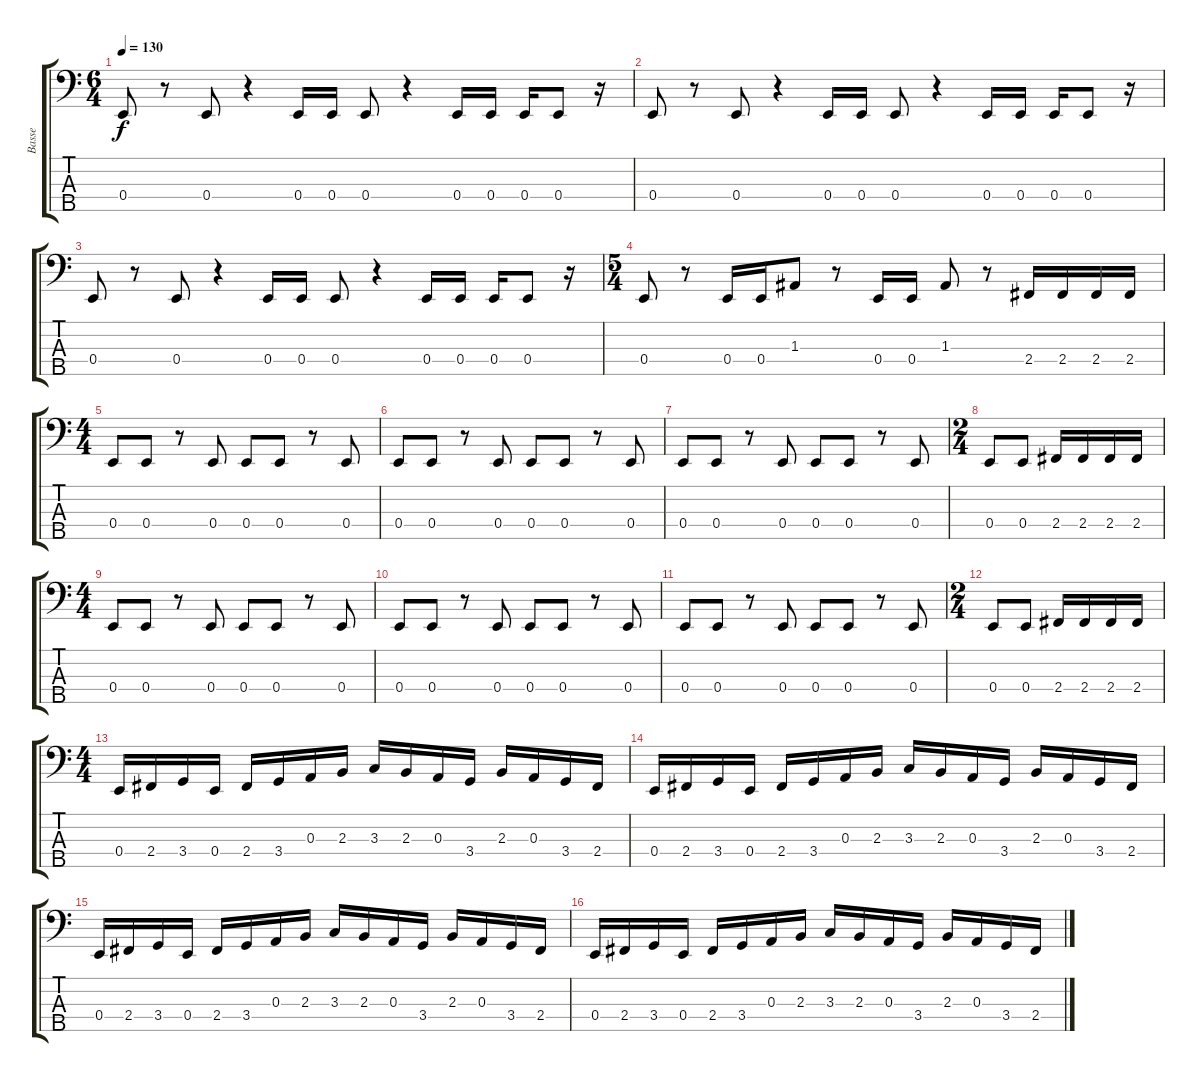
\track ("Basse" "Basse") {instrument electricbassfinger}
\staff {score tabs}
\tuning (G2 D2 A1 E1 B0) {hide}
\ts (6 4)
\tempo 130
\clef f4
\ks c
0.4.8{dy f} r.8 0.4.8 r.4 0.4.16 0.4.16 0.4.8 r.4 0.4.16 0.4.16 0.4.16 0.4.8 r.16 |
0.4.8 r.8 0.4.8 r.4 0.4.16 0.4.16 0.4.8 r.4 0.4.16 0.4.16 0.4.16 0.4.8 r.16 |
0.4.8 r.8 0.4.8 r.4 0.4.16 0.4.16 0.4.8 r.4 0.4.16 0.4.16 0.4.16 0.4.8 r.16 |
\ts (5 4)
0.4.8 r.8 0.4.16 0.4.16 1.3.8 r.8 0.4.16 0.4.16 1.3.8 r.8 2.4.16 2.4.16 2.4.16 2.4.16 |
\ts (4 4)
0.4.8 0.4.8 r.8 0.4.8 0.4.8 0.4.8 r.8 0.4.8 |
0.4.8 0.4.8 r.8 0.4.8 0.4.8 0.4.8 r.8 0.4.8 |
0.4.8 0.4.8 r.8 0.4.8 0.4.8 0.4.8 r.8 0.4.8 |
\ts (2 4)
0.4.8 0.4.8 2.4.16 2.4.16 2.4.16 2.4.16 |
\ts (4 4)
0.4.8 0.4.8 r.8 0.4.8 0.4.8 0.4.8 r.8 0.4.8 |
0.4.8 0.4.8 r.8 0.4.8 0.4.8 0.4.8 r.8 0.4.8 |
0.4.8 0.4.8 r.8 0.4.8 0.4.8 0.4.8 r.8 0.4.8 |
\ts (2 4)
0.4.8 0.4.8 2.4.16 2.4.16 2.4.16 2.4.16 |
\ts (4 4)
0.4.16 2.4.16 3.4.16 0.4.16 2.4.16 3.4.16 0.3.16 2.3.16 3.3.16 2.3.16 0.3.16 3.4.16 2.3.16 0.3.16 3.4.16 2.4.16 |
0.4.16 2.4.16 3.4.16 0.4.16 2.4.16 3.4.16 0.3.16 2.3.16 3.3.16 2.3.16 0.3.16 3.4.16 2.3.16 0.3.16 3.4.16 2.4.16 |
0.4.16 2.4.16 3.4.16 0.4.16 2.4.16 3.4.16 0.3.16 2.3.16 3.3.16 2.3.16 0.3.16 3.4.16 2.3.16 0.3.16 3.4.16 2.4.16 |
0.4.16 2.4.16 3.4.16 0.4.16 2.4.16 3.4.16 0.3.16 2.3.16 3.3.16 2.3.16 0.3.16 3.4.16 2.3.16 0.3.16 3.4.16 2.4.16
